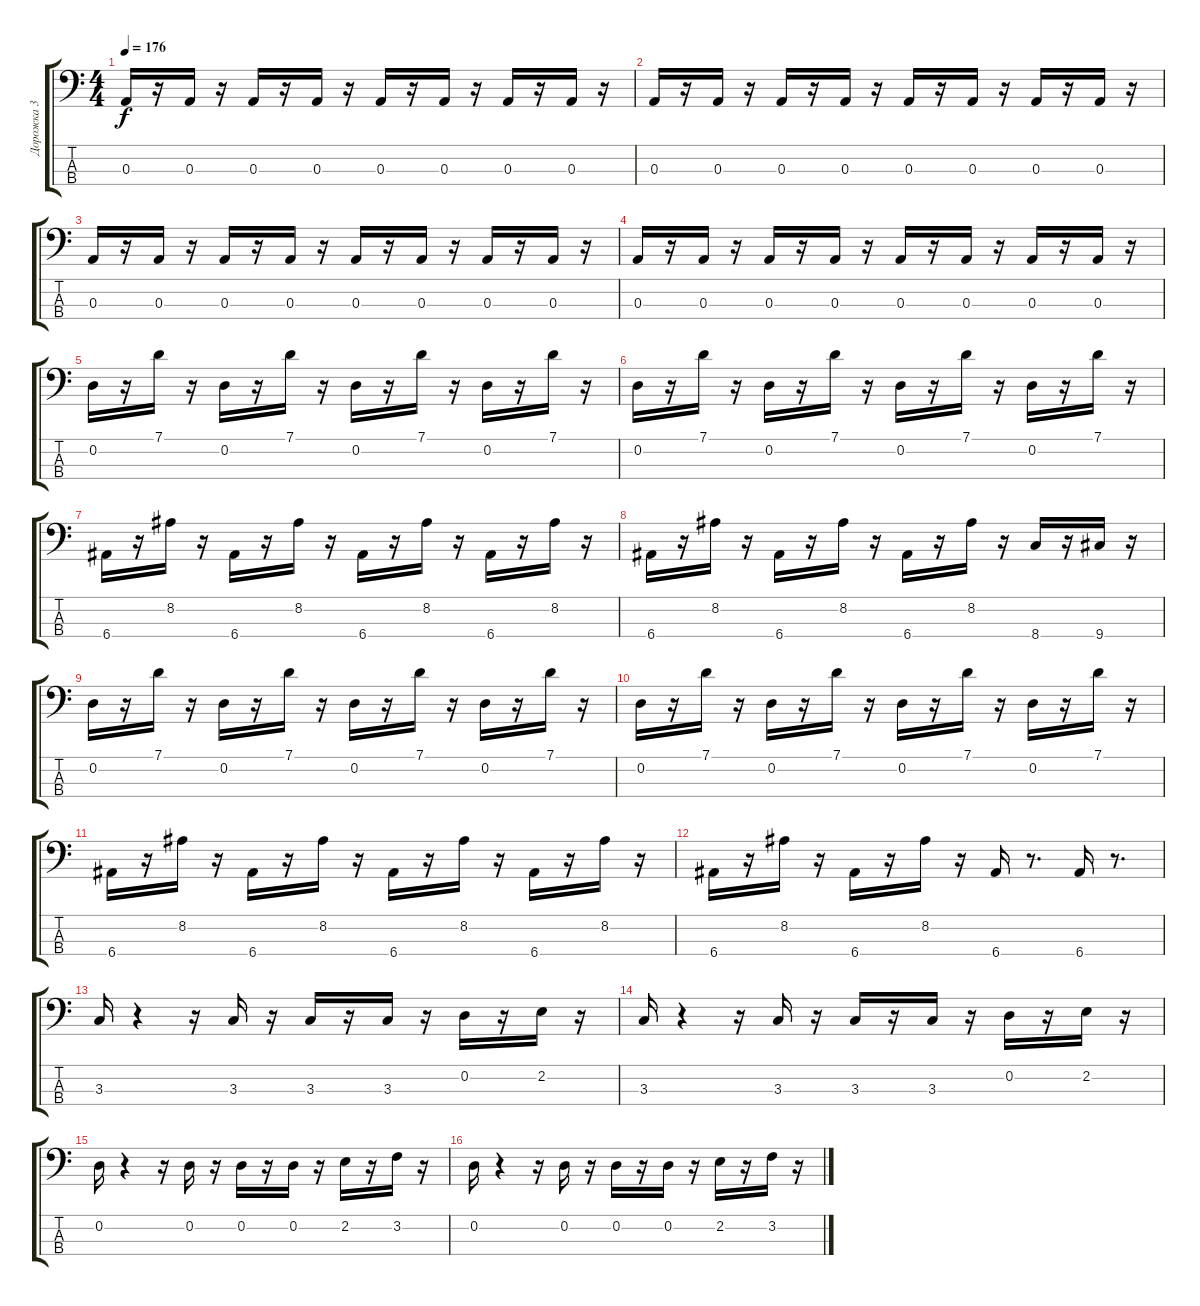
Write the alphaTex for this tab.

\track ("Дорожка 3" "Дорожка 3") {instrument synthbass1}
\staff {score tabs}
\tuning (G2 D2 A1 E1) {hide}
\ts (4 4)
\tempo 176
\clef f4
\ks c
0.3.16{dy f} r.16 0.3.16 r.16 0.3.16 r.16 0.3.16 r.16 0.3.16 r.16 0.3.16 r.16 0.3.16 r.16 0.3.16 r.16 |
0.3.16 r.16 0.3.16 r.16 0.3.16 r.16 0.3.16 r.16 0.3.16 r.16 0.3.16 r.16 0.3.16 r.16 0.3.16 r.16 |
0.3.16 r.16 0.3.16 r.16 0.3.16 r.16 0.3.16 r.16 0.3.16 r.16 0.3.16 r.16 0.3.16 r.16 0.3.16 r.16 |
0.3.16 r.16 0.3.16 r.16 0.3.16 r.16 0.3.16 r.16 0.3.16 r.16 0.3.16 r.16 0.3.16 r.16 0.3.16 r.16 |
0.2.16 r.16 7.1.16 r.16 0.2.16 r.16 7.1.16 r.16 0.2.16 r.16 7.1.16 r.16 0.2.16 r.16 7.1.16 r.16 |
0.2.16 r.16 7.1.16 r.16 0.2.16 r.16 7.1.16 r.16 0.2.16 r.16 7.1.16 r.16 0.2.16 r.16 7.1.16 r.16 |
6.4.16 r.16 8.2.16 r.16 6.4.16 r.16 8.2.16 r.16 6.4.16 r.16 8.2.16 r.16 6.4.16 r.16 8.2.16 r.16 |
6.4.16 r.16 8.2.16 r.16 6.4.16 r.16 8.2.16 r.16 6.4.16 r.16 8.2.16 r.16 8.4.16 r.16 9.4.16 r.16 |
0.2.16 r.16 7.1.16 r.16 0.2.16 r.16 7.1.16 r.16 0.2.16 r.16 7.1.16 r.16 0.2.16 r.16 7.1.16 r.16 |
0.2.16 r.16 7.1.16 r.16 0.2.16 r.16 7.1.16 r.16 0.2.16 r.16 7.1.16 r.16 0.2.16 r.16 7.1.16 r.16 |
6.4.16 r.16 8.2.16 r.16 6.4.16 r.16 8.2.16 r.16 6.4.16 r.16 8.2.16 r.16 6.4.16 r.16 8.2.16 r.16 |
6.4.16 r.16 8.2.16 r.16 6.4.16 r.16 8.2.16 r.16 6.4.16 r.8{d} 6.4.16 r.8{d} |
3.3.16 r.4 r.16 3.3.16 r.16 3.3.16 r.16 3.3.16 r.16 0.2.16 r.16 2.2.16 r.16 |
3.3.16 r.4 r.16 3.3.16 r.16 3.3.16 r.16 3.3.16 r.16 0.2.16 r.16 2.2.16 r.16 |
0.2.16 r.4 r.16 0.2.16 r.16 0.2.16 r.16 0.2.16 r.16 2.2.16 r.16 3.2.16 r.16 |
0.2.16 r.4 r.16 0.2.16 r.16 0.2.16 r.16 0.2.16 r.16 2.2.16 r.16 3.2.16 r.16
